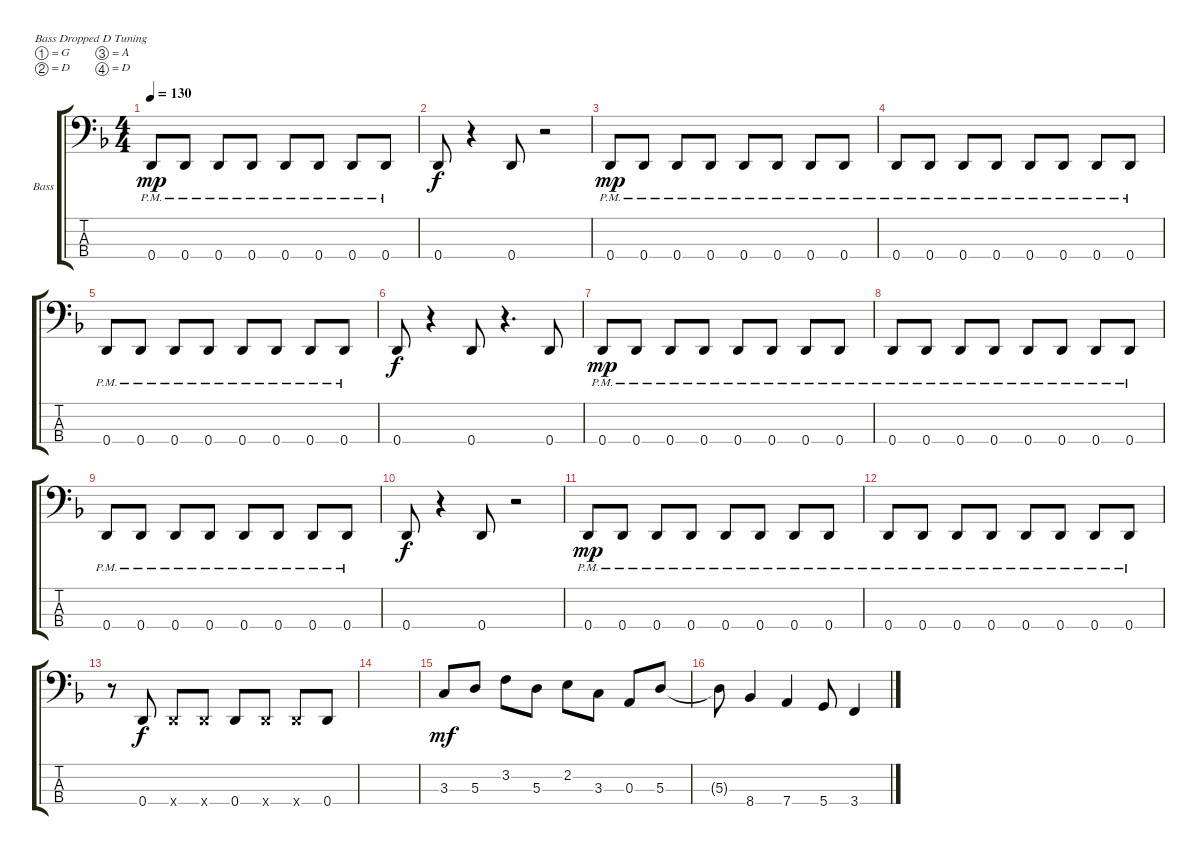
\defaultSystemsLayout 4
\bracketExtendMode groupsimilarinstruments
\firstSystemTrackNameOrientation horizontal
\otherSystemsTrackNameOrientation horizontal
\track ("Bass" "Bass") {instrument electricbassfinger}
\staff {score tabs}
\tuning (G2 D2 A1 D1)
\ts (4 4)
\tempo 130
\clef f4
\ks f
0.4{pm}.8{dy mp} 0.4{pm}.8 0.4{pm}.8 0.4{pm}.8 0.4{pm}.8 0.4{pm}.8 0.4{pm}.8 0.4{pm}.8 |
0.4.8{dy f} r.4 0.4.8 r.2 |
0.4{pm}.8{dy mp} 0.4{pm}.8 0.4{pm}.8 0.4{pm}.8 0.4{pm}.8 0.4{pm}.8 0.4{pm}.8 0.4{pm}.8 |
0.4{pm}.8 0.4{pm}.8 0.4{pm}.8 0.4{pm}.8 0.4{pm}.8 0.4{pm}.8 0.4{pm}.8 0.4{pm}.8 |
0.4{pm}.8 0.4{pm}.8 0.4{pm}.8 0.4{pm}.8 0.4{pm}.8 0.4{pm}.8 0.4{pm}.8 0.4{pm}.8 |
0.4.8{dy f} r.4 0.4.8 r.4{d} 0.4.8 |
0.4{pm}.8{dy mp} 0.4{pm}.8 0.4{pm}.8 0.4{pm}.8 0.4{pm}.8 0.4{pm}.8 0.4{pm}.8 0.4{pm}.8 |
0.4{pm}.8 0.4{pm}.8 0.4{pm}.8 0.4{pm}.8 0.4{pm}.8 0.4{pm}.8 0.4{pm}.8 0.4{pm}.8 |
0.4{pm}.8 0.4{pm}.8 0.4{pm}.8 0.4{pm}.8 0.4{pm}.8 0.4{pm}.8 0.4{pm}.8 0.4{pm}.8 |
0.4.8{dy f} r.4 0.4.8 r.2 |
0.4{pm}.8{dy mp} 0.4{pm}.8 0.4{pm}.8 0.4{pm}.8 0.4{pm}.8 0.4{pm}.8 0.4{pm}.8 0.4{pm}.8 |
0.4{pm}.8 0.4{pm}.8 0.4{pm}.8 0.4{pm}.8 0.4{pm}.8 0.4{pm}.8 0.4{pm}.8 0.4{pm}.8 |
r.8 0.4.8{dy f} 0.4{x}.8 0.4{x}.8 0.4.8 0.4{x}.8 0.4{x}.8 0.4.8 |
|
3.3.8{dy mf} 5.3.8 3.2.8 5.3.8 2.2.8 3.3.8 0.3.8 5.3.8 |
5.3{t}.8 8.4.4 7.4.4 5.4.8 3.4.4
